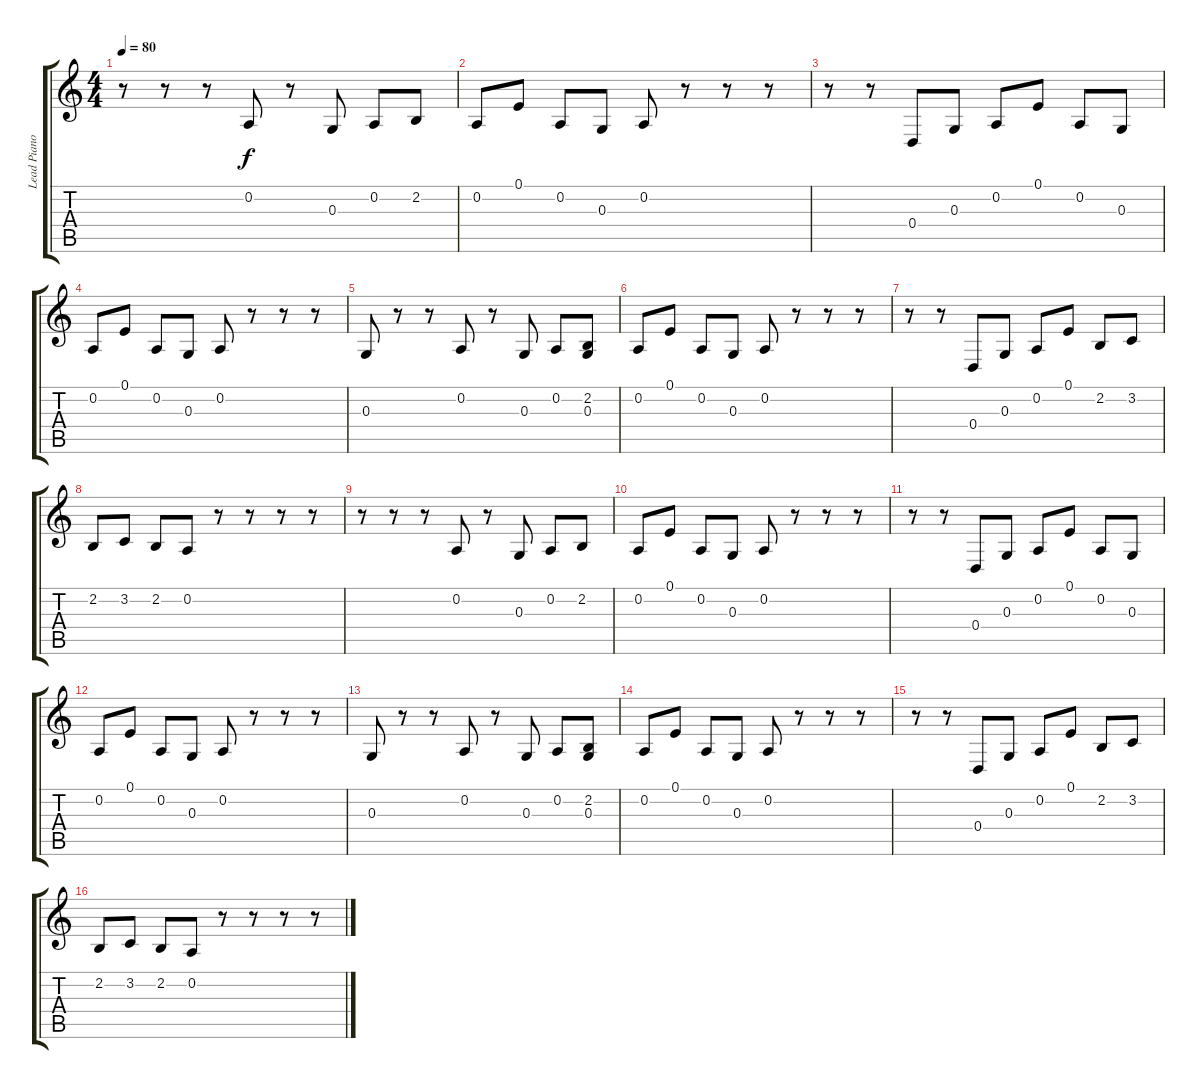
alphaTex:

\track ("Lead Piano" "Lead Piano") {instrument acousticgrandpiano}
\staff {score tabs}
\tuning (E4 A3 G3 D3 A2 E2) {hide}
\ts (4 4)
\tempo 80
\clef g2
\ks c
r.8{dy f} r.8 r.8 0.2.8 r.8 0.3.8 0.2.8 2.2.8 |
0.2.8 0.1.8 0.2.8 0.3.8 0.2.8 r.8 r.8 r.8 |
r.8 r.8 0.4.8 0.3.8 0.2.8 0.1.8 0.2.8 0.3.8 |
0.2.8 0.1.8 0.2.8 0.3.8 0.2.8 r.8 r.8 r.8 |
0.3.8 r.8 r.8 0.2.8 r.8 0.3.8 0.2.8 (2.2 0.3).8 |
0.2.8 0.1.8 0.2.8 0.3.8 0.2.8 r.8 r.8 r.8 |
r.8 r.8 0.4.8 0.3.8 0.2.8 0.1.8 2.2.8 3.2.8 |
2.2.8 3.2.8 2.2.8 0.2.8 r.8 r.8 r.8 r.8 |
r.8 r.8 r.8 0.2.8 r.8 0.3.8 0.2.8 2.2.8 |
0.2.8 0.1.8 0.2.8 0.3.8 0.2.8 r.8 r.8 r.8 |
r.8 r.8 0.4.8 0.3.8 0.2.8 0.1.8 0.2.8 0.3.8 |
0.2.8 0.1.8 0.2.8 0.3.8 0.2.8 r.8 r.8 r.8 |
0.3.8 r.8 r.8 0.2.8 r.8 0.3.8 0.2.8 (2.2 0.3).8 |
0.2.8 0.1.8 0.2.8 0.3.8 0.2.8 r.8 r.8 r.8 |
r.8 r.8 0.4.8 0.3.8 0.2.8 0.1.8 2.2.8 3.2.8 |
2.2.8 3.2.8 2.2.8 0.2.8 r.8 r.8 r.8 r.8
